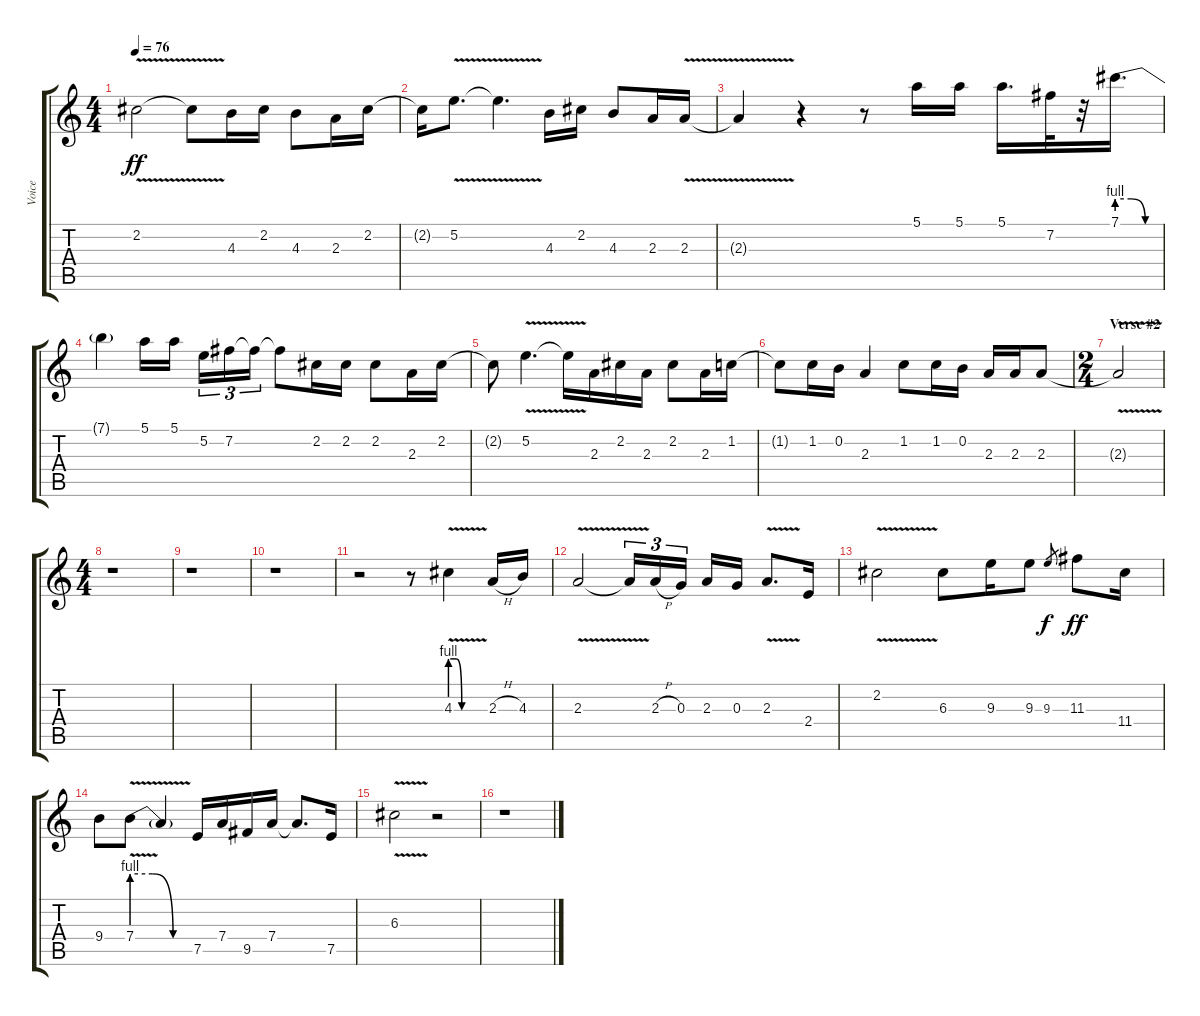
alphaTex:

\track ("Voice" "Voice") {instrument acousticguitarsteel}
\staff {score tabs}
\tuning (E4 B3 G3 D3 A2 E2) {hide}
\ts (4 4)
\tempo 76
\clef g2
\ks c
2.2{v}.2{dy ff} 2.2{t}.8 4.3.16 2.2.16 4.3.8 2.3.16 2.2.16 |
2.2{t}.16 5.2{v}.8{d} 5.2{t}.4{d} 4.3.16 2.2.16 4.3.8 2.3.16 2.3{v}.16 |
2.3{t}.4 r.4 r.8 5.1.16 5.1.16 5.1.16{d} 7.2.32 r.32 7.1{be (custom 0 4 20 4 40 0 60 0)}.16{d} |
7.1{t}.4 5.1.16 5.1.16 5.2.16{tu (3 2)} 7.2.16{tu (3 2)} 7.2{t}.16{tu (3 2)} 7.2{t}.8 2.2.16 2.2.16 2.2.8 2.3.16 2.2.16 |
2.2{t}.8 5.2{v}.4{d} 5.2{t}.16 2.3.16 2.2.16 2.3.16 2.2.8 2.3.16 1.2.16 |
1.2{t}.8 1.2.16 0.2.16 2.3.4 1.2.8 1.2.16 0.2.16 2.3.16 2.3.16 2.3.8 |
\ts (2 4)
\section ("" "Verse #2")
2.3{v t}.2 |
\ts (4 4)
r.1 |
r.1 |
r.1 |
r.2 r.8 4.3{be (custom 0 4 10 4 20 0 60 0) v}.4 2.3{h}.16 4.3.16 |
2.3{v}.2 2.3{t}.16{tu (3 2)} 2.3{h}.16{tu (3 2)} 0.3.16{tu (3 2)} 2.3.16 0.3.16 2.3{v}.8{d} 2.4.16 |
2.2{v}.2 6.3.8 9.3.16 9.3.8 9.3.8{gr dy f} 11.3.8{dy ff} 11.4.16 |
9.4.8 7.4{be (custom 0 4 20 4 40 0 60 0) v}.8 7.4{t}.4 7.5.16 7.4.16 9.5.16 7.4.16 7.4{t}.8{d} 7.5.16 |
6.3{v}.2 r.2 |
r.1
